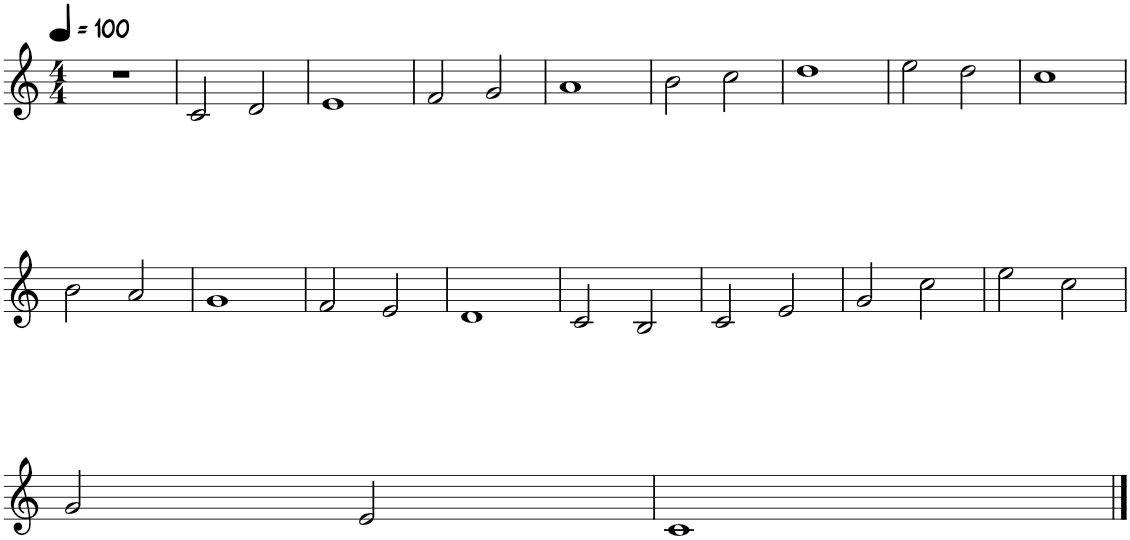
**kern
*part1
*staff1
*I"Piano
*I'Pno.
*clefG2
*k[]
*M4/4
*MM100
=1
1r
=2
2c/
2d/
=3
1e
=4
2f/
2g/
=5
1a
=6
2b\
2cc\
=7
1dd
=8
2ee\
2dd\
=9
1cc
!!LO:LB:g=z
=10
2b\
2a/
=11
1g
=12
2f/
2e/
=13
1d
=14
2c/
2B/
=15
2c/
2e/
=16
2g/
2cc\
=17
2ee\
2cc\
!!LO:LB:g=z
=18
2g/
2e/
=19
1c
==
*-
